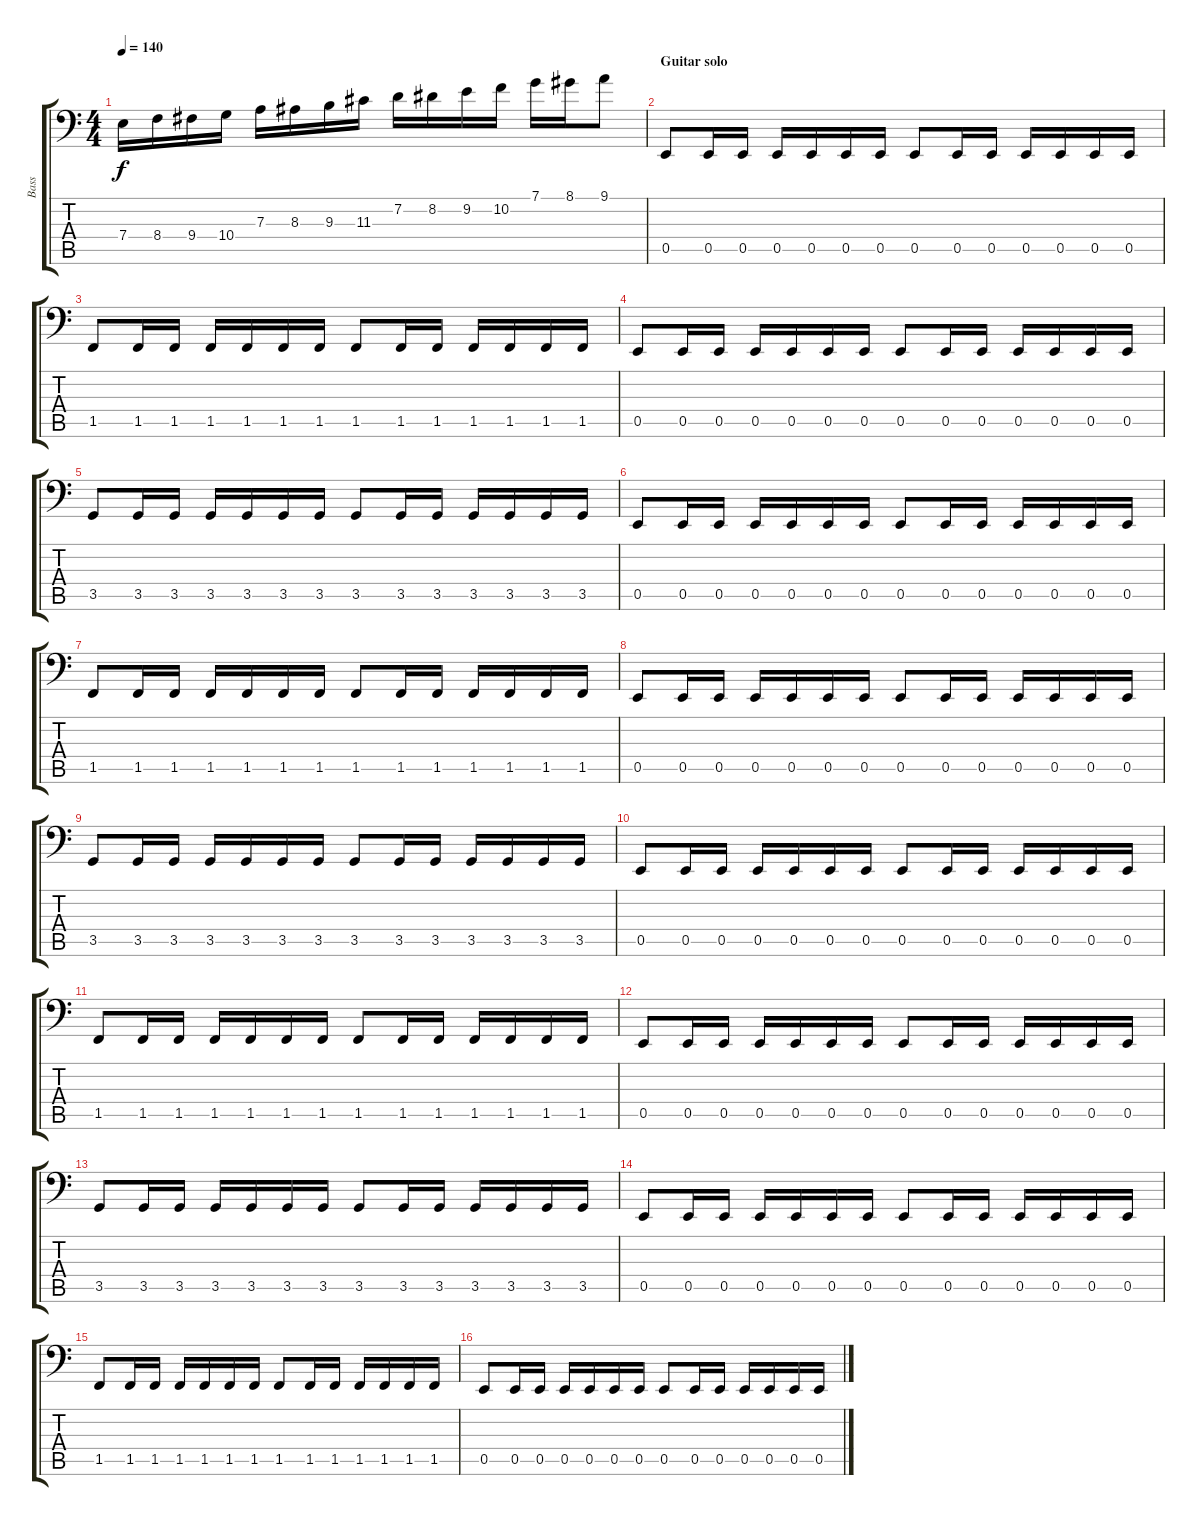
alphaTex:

\track ("Bass" "Bass") {instrument electricbassfinger}
\staff {score tabs}
\tuning (C3 G2 D2 A1 E1 B0) {hide}
\ts (4 4)
\tempo 140
\clef f4
\ks c
7.4.16{dy f} 8.4.16 9.4.16 10.4.16 7.3.16 8.3.16 9.3.16 11.3.16 7.2.16 8.2.16 9.2.16 10.2.16 7.1.16 8.1.16 9.1.8 |
\section ("" "Guitar solo")
0.5.8 0.5.16 0.5.16 0.5.16 0.5.16 0.5.16 0.5.16 0.5.8 0.5.16 0.5.16 0.5.16 0.5.16 0.5.16 0.5.16 |
1.5.8 1.5.16 1.5.16 1.5.16 1.5.16 1.5.16 1.5.16 1.5.8 1.5.16 1.5.16 1.5.16 1.5.16 1.5.16 1.5.16 |
0.5.8 0.5.16 0.5.16 0.5.16 0.5.16 0.5.16 0.5.16 0.5.8 0.5.16 0.5.16 0.5.16 0.5.16 0.5.16 0.5.16 |
3.5.8 3.5.16 3.5.16 3.5.16 3.5.16 3.5.16 3.5.16 3.5.8 3.5.16 3.5.16 3.5.16 3.5.16 3.5.16 3.5.16 |
0.5.8 0.5.16 0.5.16 0.5.16 0.5.16 0.5.16 0.5.16 0.5.8 0.5.16 0.5.16 0.5.16 0.5.16 0.5.16 0.5.16 |
1.5.8 1.5.16 1.5.16 1.5.16 1.5.16 1.5.16 1.5.16 1.5.8 1.5.16 1.5.16 1.5.16 1.5.16 1.5.16 1.5.16 |
0.5.8 0.5.16 0.5.16 0.5.16 0.5.16 0.5.16 0.5.16 0.5.8 0.5.16 0.5.16 0.5.16 0.5.16 0.5.16 0.5.16 |
3.5.8 3.5.16 3.5.16 3.5.16 3.5.16 3.5.16 3.5.16 3.5.8 3.5.16 3.5.16 3.5.16 3.5.16 3.5.16 3.5.16 |
0.5.8 0.5.16 0.5.16 0.5.16 0.5.16 0.5.16 0.5.16 0.5.8 0.5.16 0.5.16 0.5.16 0.5.16 0.5.16 0.5.16 |
1.5.8 1.5.16 1.5.16 1.5.16 1.5.16 1.5.16 1.5.16 1.5.8 1.5.16 1.5.16 1.5.16 1.5.16 1.5.16 1.5.16 |
0.5.8 0.5.16 0.5.16 0.5.16 0.5.16 0.5.16 0.5.16 0.5.8 0.5.16 0.5.16 0.5.16 0.5.16 0.5.16 0.5.16 |
3.5.8 3.5.16 3.5.16 3.5.16 3.5.16 3.5.16 3.5.16 3.5.8 3.5.16 3.5.16 3.5.16 3.5.16 3.5.16 3.5.16 |
0.5.8 0.5.16 0.5.16 0.5.16 0.5.16 0.5.16 0.5.16 0.5.8 0.5.16 0.5.16 0.5.16 0.5.16 0.5.16 0.5.16 |
1.5.8 1.5.16 1.5.16 1.5.16 1.5.16 1.5.16 1.5.16 1.5.8 1.5.16 1.5.16 1.5.16 1.5.16 1.5.16 1.5.16 |
0.5.8 0.5.16 0.5.16 0.5.16 0.5.16 0.5.16 0.5.16 0.5.8 0.5.16 0.5.16 0.5.16 0.5.16 0.5.16 0.5.16
